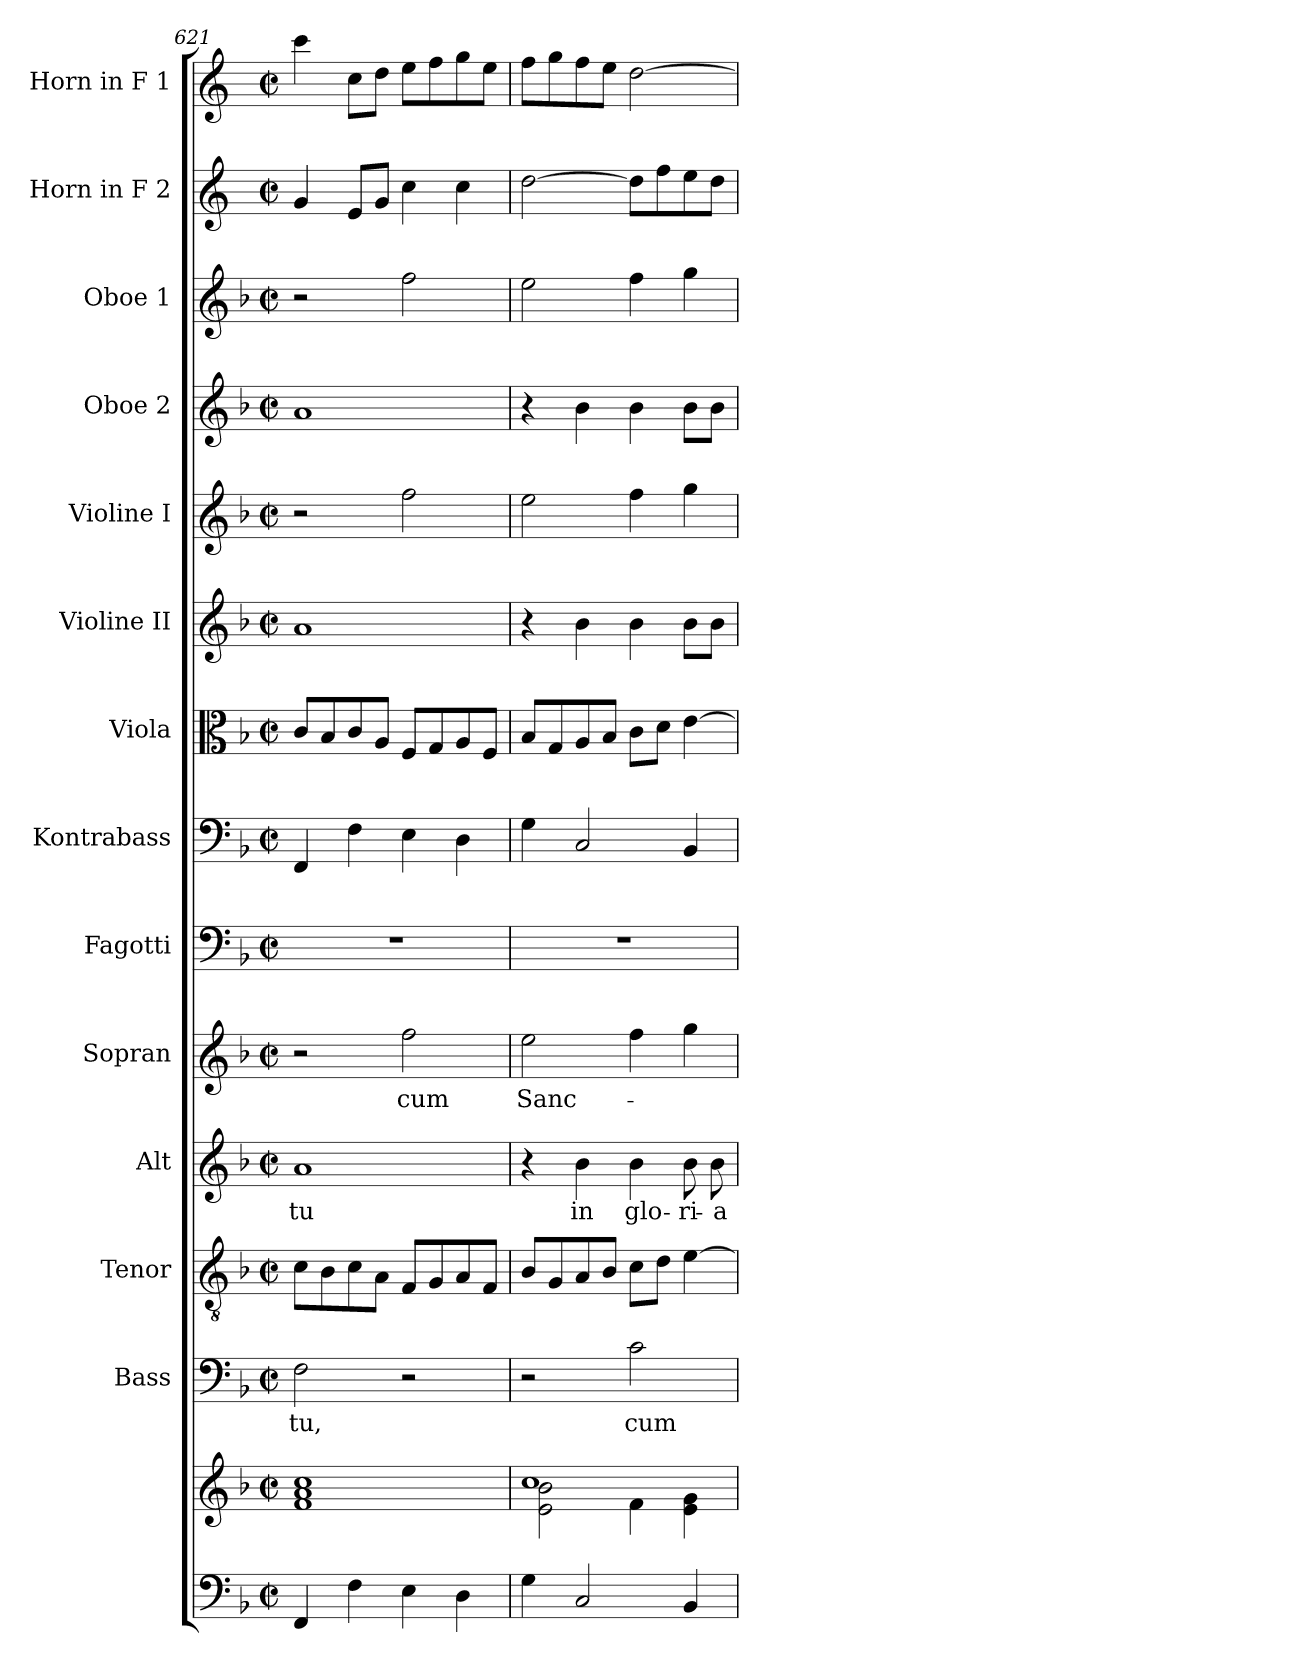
**kern	**kern	**kern	**text	**kern	**kern	**text	**kern	**text	**kern	**kern	**kern	**kern	**kern	**kern	**kern	**kern	**kern
*part14	*part14	*part13	*part13	*part12	*part11	*part11	*part10	*part10	*part9	*part8	*part7	*part6	*part5	*part4	*part3	*part2	*part1
*staff15	*staff14	*staff13	*staff13	*staff12	*staff11	*staff11	*staff10	*staff10	*staff9	*staff8	*staff7	*staff6	*staff5	*staff4	*staff3	*staff2	*staff1
*	*	*I"Bass	*	*I"Tenor	*I"Alt	*	*I"Sopran	*	*I"Fagotti	*I"Kontrabass	*I"Viola	*I"Violine II	*I"Violine I	*I"Oboe 2	*I"Oboe 1	*I"Horn in F 2	*I"Horn in F 1
*	*	*I'B.	*	*I'T.	*I'A.	*	*I'S.	*	*I'Fg.	*I'Kb.	*I'Vla.	*I'Vl. II	*I'Vl. I	*I'Ob. 2	*I'Ob. 1	*	*
*clefF4	*clefG2	*clefF4	*	*clefGv2	*clefG2	*	*clefG2	*	*clefF4	*clefF4	*clefC3	*clefG2	*clefG2	*clefG2	*clefG2	*clefG2	*clefG2
*	*	*	*	*	*	*	*	*	*	*ITrd7c12	*	*	*	*	*	*ITrd4c7	*ITrd4c7
*k[b-]	*k[b-]	*k[b-]	*	*k[b-]	*k[b-]	*	*k[b-]	*	*k[b-]	*k[b-]	*k[b-]	*k[b-]	*k[b-]	*k[b-]	*k[b-]	*k[b-]	*k[b-]
*F:	*F:	*F:	*	*F:	*F:	*	*F:	*	*F:	*F:	*F:	*F:	*F:	*F:	*F:	*F:	*F:
*M2/2	*M2/2	*M2/2	*	*M2/2	*M2/2	*	*M2/2	*	*M2/2	*M2/2	*M2/2	*M2/2	*M2/2	*M2/2	*M2/2	*M2/2	*M2/2
*met(c|)	*met(c|)	*met(c|)	*	*met(c|)	*met(c|)	*	*met(c|)	*	*met(c|)	*met(c|)	*met(c|)	*met(c|)	*met(c|)	*met(c|)	*met(c|)	*met(c|)	*met(c|)
=621	=621	=621	=621	=621	=621	=621	=621	=621	=621	=621	=621	=621	=621	=621	=621	=621	=621
!	!	!	!LO:LY:b	!	!	!LO:LY:b	!	!	!	!	!	!	!	!	!	!	!
4FF/	1f 1a 1cc	2F\	-tu,	8c\L	1a	-tu	2r	.	1r	4FFF/	8c/L	1a	2r	1a	2r	4c/	4ff\
.	.	.	.	8B-\	.	.	.	.	.	.	8B-/	.	.	.	.	.	.
4F\	.	.	.	8c\	.	.	.	.	.	4FF\	8c/	.	.	.	.	8A/L	8f\L
.	.	.	.	8A\J	.	.	.	.	.	.	8A/J	.	.	.	.	8c/J	8g\J
!	!	!	!	!	!	!	!	!LO:LY:b	!	!	!	!	!	!	!	!	!
4E\	.	2r	.	8F/L	.	.	2ff\	cum	.	4EE\	8F/L	.	2ff\	.	2ff\	4f\	8a\L
.	.	.	.	8G/	.	.	.	.	.	.	8G/	.	.	.	.	.	8b-\
4D\	.	.	.	8A/	.	.	.	.	.	4DD\	8A/	.	.	.	.	4f\	8cc\
.	.	.	.	8F/J	.	.	.	.	.	.	8F/J	.	.	.	.	.	8a\J
=622	=622	=622	=622	=622	=622	=622	=622	=622	=622	=622	=622	=622	=622	=622	=622	=622	=622
*	*^	*	*	*	*	*	*	*	*	*	*	*	*	*	*	*	*
!	!	!	!	!	!	!	!	!	!LO:LY:b	!	!	!	!	!	!	!	!	!
4G\	1cc	2e\ 2b-\	2r	.	8B-/L	4r	.	2ee\	Sanc-	1r	4GG\	8B-/L	4r	2ee\	4r	2ee\	[2g\	8b-\L
.	.	.	.	.	8G/	.	.	.	.	.	.	8G/	.	.	.	.	.	8cc\
!	!	!	!	!	!	!	!LO:LY:b	!	!	!	!	!	!	!	!	!	!	!
2C/	.	.	.	.	8A/	4b-\	in	.	.	.	2CC/	8A/	4b-\	.	4b-\	.	.	8b-\
.	.	.	.	.	8B-/J	.	.	.	.	.	.	8B-/J	.	.	.	.	.	8a\J
!	!	!	!	!LO:LY:b	!	!	!LO:LY:b	!	!	!	!	!	!	!	!	!	!	!
.	.	4f\	2c\	cum	8c\L	4b-\	glo-	4ff\	.	.	.	8c\L	4b-\	4ff\	4b-\	4ff\	8g\L]	[2g\
.	.	.	.	.	8d\J	.	.	.	.	.	.	8d\J	.	.	.	.	8b-\	.
!	!	!	!	!	!	!	!LO:LY:b	!	!	!	!	!	!	!	!	!	!	!
4BB-/	.	4e\ 4g\	.	.	[4e\	8b-\	-ri-	4gg\	.	.	4BBB-/	[4e\	8b-\L	4gg\	8b-\L	4gg\	8a\	.
!	!	!	!	!	!	!	!LO:LY:b	!	!	!	!	!	!	!	!	!	!	!
.	.	.	.	.	.	8b-\	-a	.	.	.	.	.	8b-\J	.	8b-\J	.	8g\J	.
*	*v	*v	*	*	*	*	*	*	*	*	*	*	*	*	*	*	*	*
=	=	=	=	=	=	=	=	=	=	=	=	=	=	=	=	=	=
*-	*-	*-	*-	*-	*-	*-	*-	*-	*-	*-	*-	*-	*-	*-	*-	*-	*-
